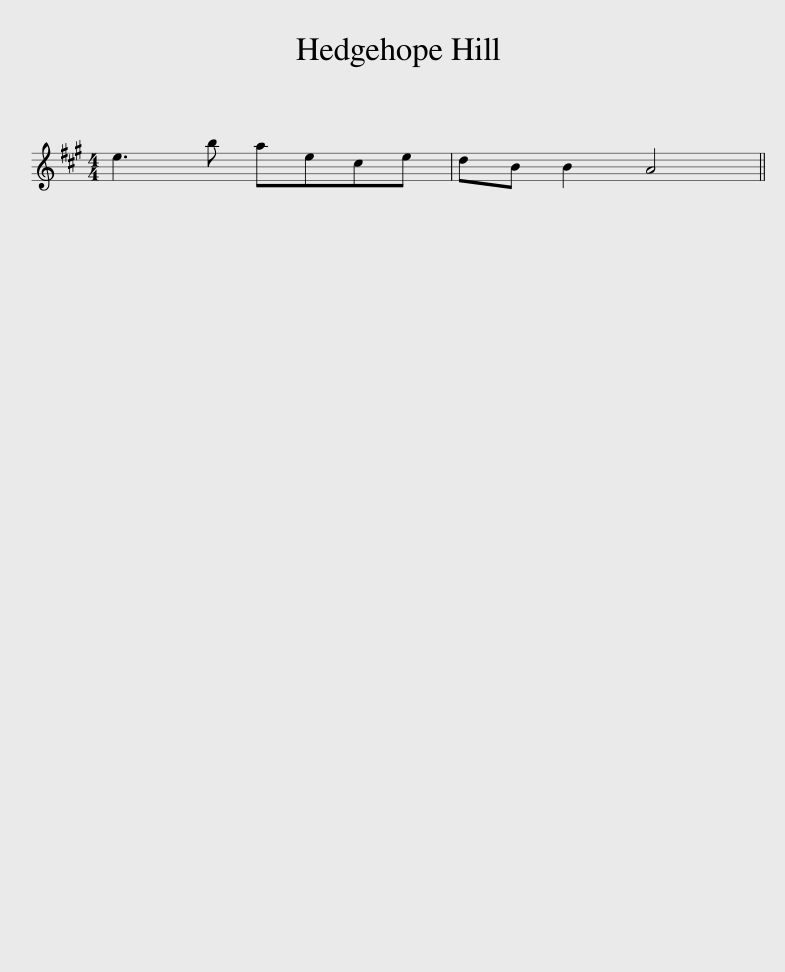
X:1
L:1/8
M:4/4
I:linebreak $
K:A
V:1 treble
V:1
 e3 b aece | dB B2 A4 || %2
